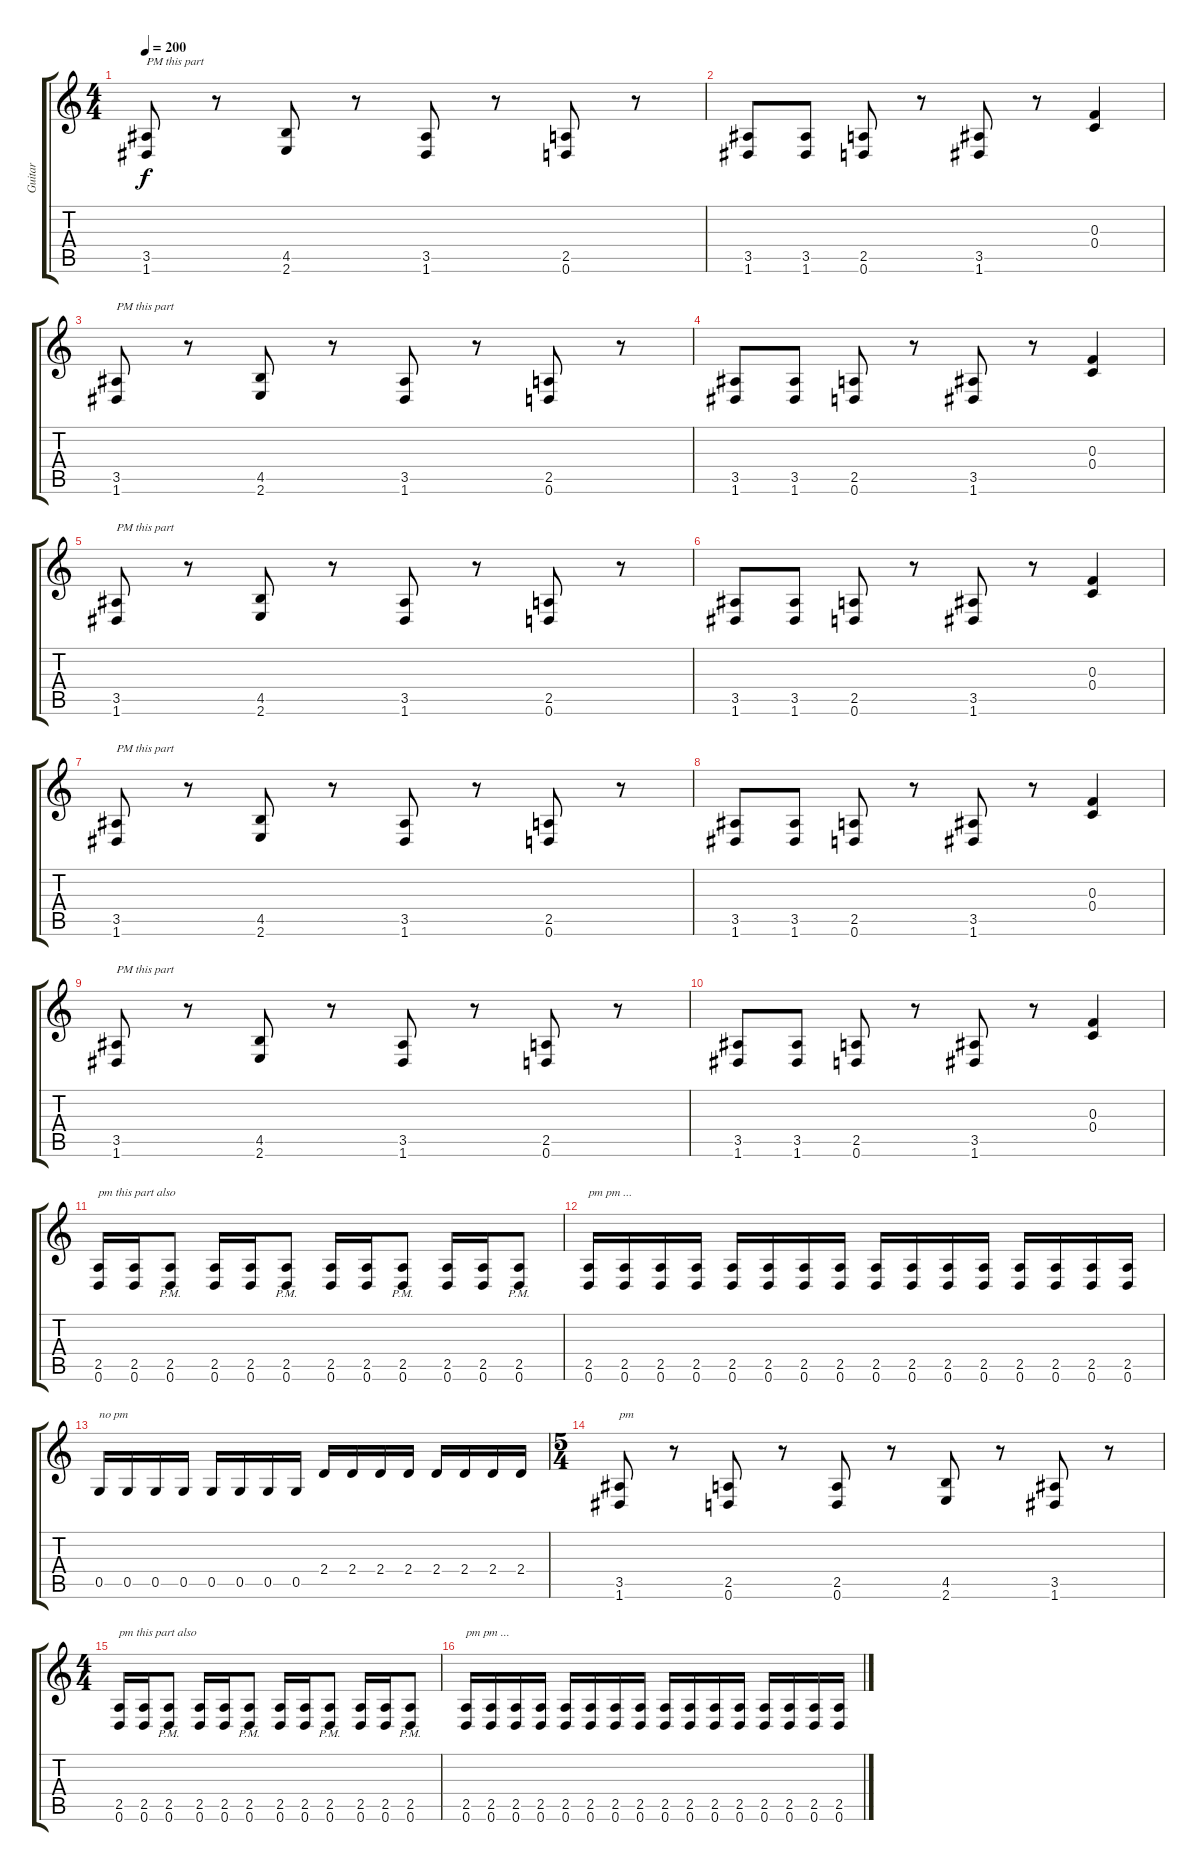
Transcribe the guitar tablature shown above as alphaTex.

\track ("Guitar" "Guitar") {instrument distortionguitar}
\staff {score tabs}
\tuning (D4 A3 F3 C3 G2 D2) {hide}
\ts (4 4)
\tempo 200
\clef g2
\ks c
(3.5 1.6).8{txt "PM this part" dy f} r.8 (4.5 2.6).8 r.8 (3.5 1.6).8 r.8 (2.5 0.6).8 r.8 |
(3.5 1.6).8 (3.5 1.6).8 (2.5 0.6).8 r.8 (3.5 1.6).8 r.8 (0.3 0.4).4 |
(3.5 1.6).8{txt "PM this part"} r.8 (4.5 2.6).8 r.8 (3.5 1.6).8 r.8 (2.5 0.6).8 r.8 |
(3.5 1.6).8 (3.5 1.6).8 (2.5 0.6).8 r.8 (3.5 1.6).8 r.8 (0.3 0.4).4 |
(3.5 1.6).8{txt "PM this part"} r.8 (4.5 2.6).8 r.8 (3.5 1.6).8 r.8 (2.5 0.6).8 r.8 |
(3.5 1.6).8 (3.5 1.6).8 (2.5 0.6).8 r.8 (3.5 1.6).8 r.8 (0.3 0.4).4 |
(3.5 1.6).8{txt "PM this part"} r.8 (4.5 2.6).8 r.8 (3.5 1.6).8 r.8 (2.5 0.6).8 r.8 |
(3.5 1.6).8 (3.5 1.6).8 (2.5 0.6).8 r.8 (3.5 1.6).8 r.8 (0.3 0.4).4 |
(3.5 1.6).8{txt "PM this part"} r.8 (4.5 2.6).8 r.8 (3.5 1.6).8 r.8 (2.5 0.6).8 r.8 |
(3.5 1.6).8 (3.5 1.6).8 (2.5 0.6).8 r.8 (3.5 1.6).8 r.8 (0.3 0.4).4 |
\section ("" "")
(2.5 0.6).16{txt "pm this part also"} (2.5 0.6).16 (2.5{pm} 0.6{pm}).8 (2.5 0.6).16 (2.5 0.6).16 (2.5{pm} 0.6{pm}).8 (2.5 0.6).16 (2.5 0.6).16 (2.5{pm} 0.6{pm}).8 (2.5 0.6).16 (2.5 0.6).16 (2.5{pm} 0.6{pm}).8 |
(2.5 0.6).16{txt "pm pm ..."} (2.5 0.6).16 (2.5 0.6).16 (2.5 0.6).16 (2.5 0.6).16 (2.5 0.6).16 (2.5 0.6).16 (2.5 0.6).16 (2.5 0.6).16 (2.5 0.6).16 (2.5 0.6).16 (2.5 0.6).16 (2.5 0.6).16 (2.5 0.6).16 (2.5 0.6).16 (2.5 0.6).16 |
0.5.16{txt "no pm"} 0.5.16 0.5.16 0.5.16 0.5.16 0.5.16 0.5.16 0.5.16 2.4.16 2.4.16 2.4.16 2.4.16 2.4.16 2.4.16 2.4.16 2.4.16 |
\ts (5 4)
(3.5 1.6).8{txt "pm"} r.8 (2.5 0.6).8 r.8 (2.5 0.6).8 r.8 (4.5 2.6).8 r.8 (3.5 1.6).8 r.8 |
\ts (4 4)
(2.5 0.6).16{txt "pm this part also"} (2.5 0.6).16 (2.5{pm} 0.6{pm}).8 (2.5 0.6).16 (2.5 0.6).16 (2.5{pm} 0.6{pm}).8 (2.5 0.6).16 (2.5 0.6).16 (2.5{pm} 0.6{pm}).8 (2.5 0.6).16 (2.5 0.6).16 (2.5{pm} 0.6{pm}).8 |
(2.5 0.6).16{txt "pm pm ..."} (2.5 0.6).16 (2.5 0.6).16 (2.5 0.6).16 (2.5 0.6).16 (2.5 0.6).16 (2.5 0.6).16 (2.5 0.6).16 (2.5 0.6).16 (2.5 0.6).16 (2.5 0.6).16 (2.5 0.6).16 (2.5 0.6).16 (2.5 0.6).16 (2.5 0.6).16 (2.5 0.6).16
